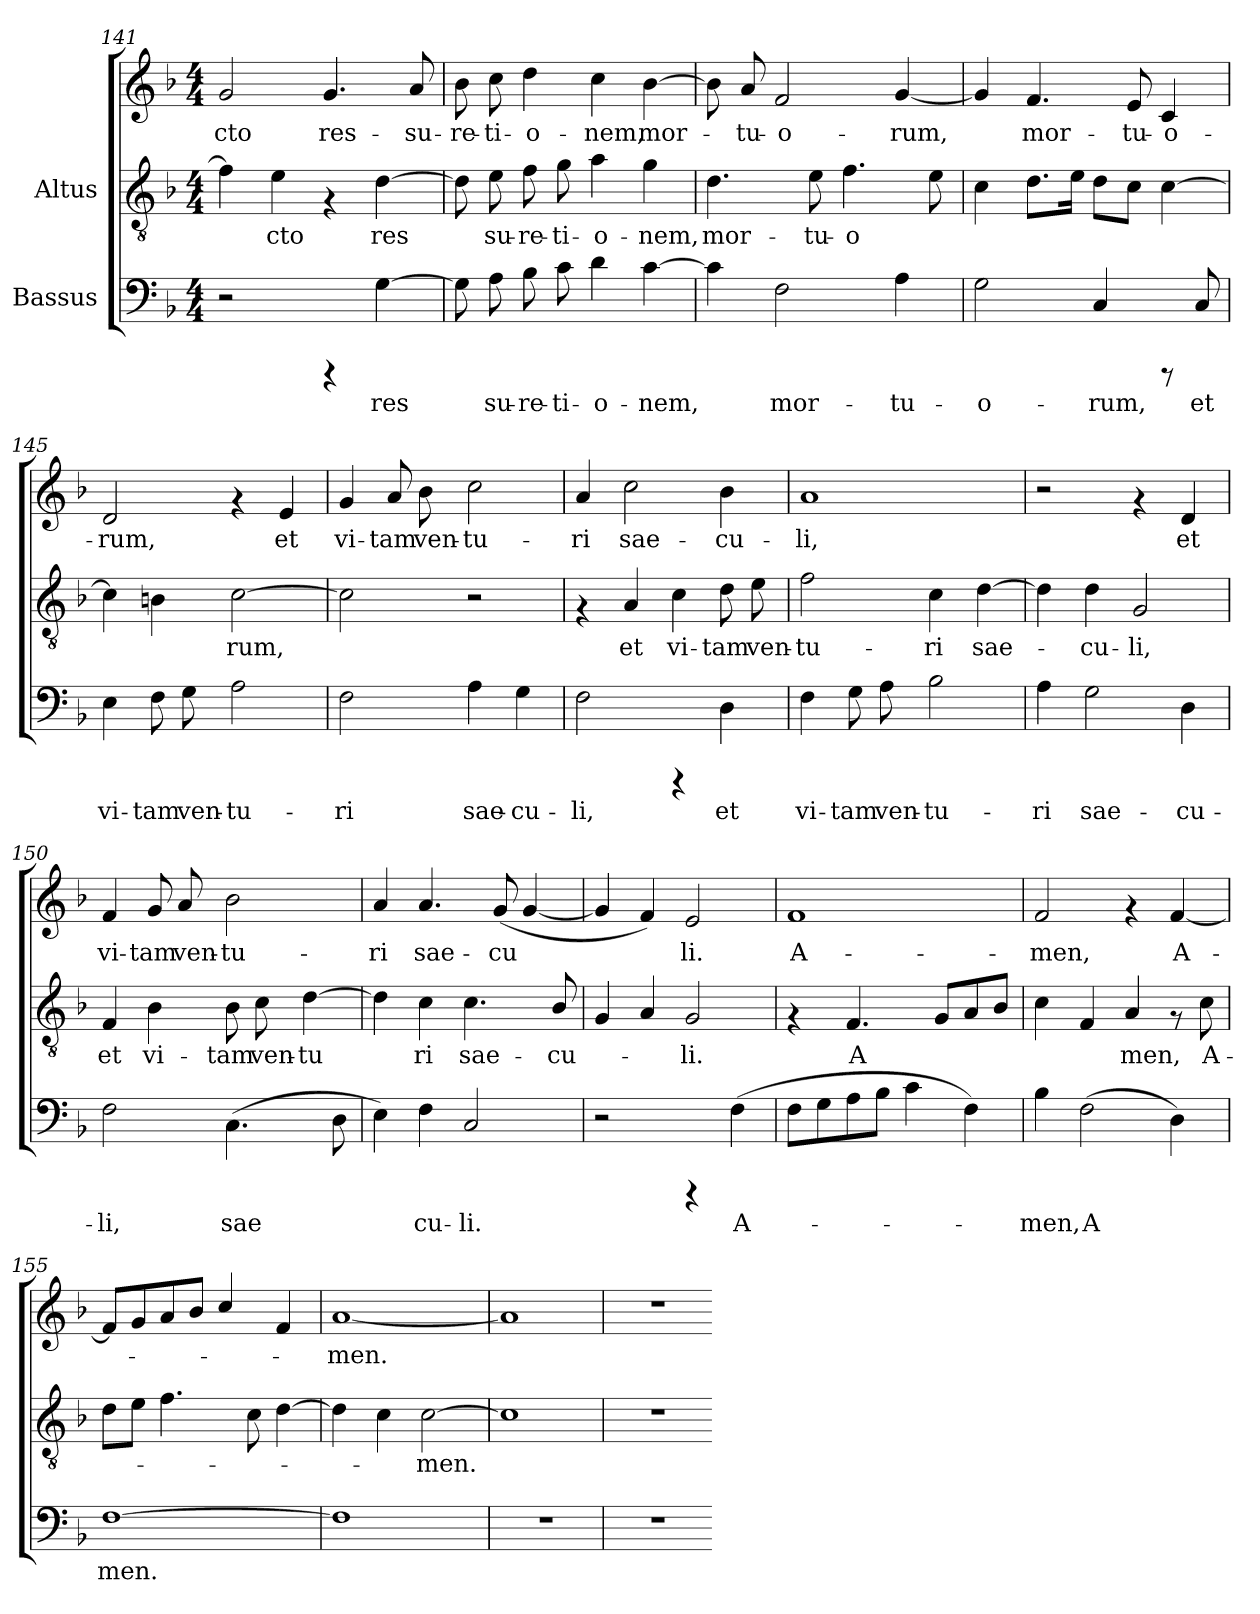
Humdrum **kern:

**kern	**text	**kern	**text	**kern	**text
*part2	*part2	*part1	*part1	*part1	*part1
*staff3	*staff3	*staff2	*staff2	*staff1	*staff1
*I"Bassus	*	*I"Altus	*	*	*
*clefF4	*	*clefGv2	*	*clefG2	*
*k[b-]	*	*k[b-]	*	*k[b-]	*
*F:	*	*F:	*	*F:	*
*M4/4	*	*M4/4	*	*M4/4	*
=141	=141	=141	=141	=141	=141
!	!	!	!LO:LY:b:cj	!	!LO:LY:b:cj
2r	.	4f\]	-	2g/	-cto
!	!	!	!LO:LY:b:cj	!	!
.	.	4e\	cto	.	.
!	!	!	!	!	!LO:LY:b:cj
4rCCC	.	4rF	.	4.g/	res-
!	!LO:LY:b:cj	!	!LO:LY:b:cj	!	!
[>4G\	res-	[>4d\	res-	.	.
!	!	!	!	!	!LO:LY:b:cj
.	.	.	.	8a/	-su-
=142	=142	=142	=142	=142	=142
!	!LO:LY:b:cj	!	!LO:LY:b:cj	!	!LO:LY:b:cj
8G\]	-	8d\]	-	8b-\	-re-
!	!LO:LY:b:cj	!	!LO:LY:b:cj	!	!LO:LY:b:cj
8A\	su-	8e\	su-	8cc\	-ti-
!	!LO:LY:b:cj	!	!LO:LY:b:cj	!	!LO:LY:b:cj
8B-\	-re-	8f\	-re-	4dd\	-o-
!	!LO:LY:b:cj	!	!LO:LY:b:cj	!	!
8c\	-ti-	8g\	-ti-	.	.
!	!LO:LY:b:cj	!	!LO:LY:b:cj	!	!LO:LY:b:cj
4d\	-o-	4a\	-o-	4cc\	-nem,
!	!LO:LY:b:cj	!	!LO:LY:b:cj	!	!LO:LY:b:cj
[>4c\	-nem,	4g\	-nem,	[>4b-\	mor-
=143	=143	=143	=143	=143	=143
!	!LO:LY:b:cj	!	!LO:LY:b:cj	!	!LO:LY:b:cj
4c\]	.	4.d\	mor-	8b-\]	.
!	!	!	!	!	!LO:LY:b:cj
.	.	.	.	8a/	tu-
!	!LO:LY:b:cj	!	!	!	!LO:LY:b:cj
2F\	mor-	.	.	2f/	-o-
!	!	!	!LO:LY:b:cj	!	!
.	.	8e\	-tu-	.	.
!	!	!	!LO:LY:b:cj	!	!
.	.	4.f\	-o-	.	.
!	!LO:LY:b:cj	!	!	!	!LO:LY:b:cj
4A\	-tu-	.	.	[<4g/	-rum,
!	!	!	!LO:LY:b:cj	!	!
.	.	8e\	--	.	.
=144	=144	=144	=144	=144	=144
!	!LO:LY:b:cj	!	!	!	!LO:LY:b:cj
2G\	-o-	4c\	.	4g/]	-
!	!	!	!	!	!LO:LY:b:cj
.	.	8.d\L	.	4.f/	mor-
.	.	16e\J	.	.	.
!	!LO:LY:b:cj	!	!	!	!
4C/	-rum,	8d\L	.	.	.
!	!	!	!	!	!LO:LY:b:cj
.	.	8c\J	.	8e/	-tu-
!	!	!	!	!	!LO:LY:b:cj
8rCCC	.	[>4c\	.	4c/	-o-
!	!LO:LY:b:cj	!	!	!	!
8C/	et	.	.	.	.
!!LO:LB:g=z
=145	=145	=145	=145	=145	=145
!	!LO:LY:b:cj	!	!LO:LY:b:cj	!	!LO:LY:b:cj
4E\	vi-	4c\]	.	2d/	-rum,
!	!LO:LY:b:cj	!	!LO:LY:b:cj	!	!
8F\	-tam	4Bn\	.	.	.
!	!LO:LY:b:cj	!	!	!	!
8G\	ven-	.	.	.	.
!	!LO:LY:b:cj	!	!LO:LY:b:cj	!	!
2A\	-tu-	[>2c\	rum,	4rf	.
!	!	!	!	!	!LO:LY:b:cj
.	.	.	.	4e/	et
=146	=146	=146	=146	=146	=146
!	!LO:LY:b:cj	!	!	!	!LO:LY:b:cj
2F\	-ri	2c\]	.	4g/	vi-
!	!	!	!	!	!LO:LY:b:cj
.	.	.	.	8a/	-tam
!	!	!	!	!	!LO:LY:b:cj
.	.	.	.	8b-\	ven-
!	!LO:LY:b:cj	!	!	!	!LO:LY:b:cj
4A\	sae-	2r	.	2cc\	-tu-
!	!LO:LY:b:cj	!	!	!	!
4G\	-cu-	.	.	.	.
=147	=147	=147	=147	=147	=147
!	!LO:LY:b:cj	!	!	!	!LO:LY:b:cj
2F\	-li,	4rF	.	4a/	-ri
!	!	!	!LO:LY:b:cj	!	!LO:LY:b:cj
.	.	4A/	-et	2cc\	sae-
!	!	!	!LO:LY:b:cj	!	!
4rCCC	.	4c\	vi-	.	.
!	!LO:LY:b:cj	!	!LO:LY:b:cj	!	!LO:LY:b:cj
4D\	et	8d\	-tam	4b-\	-cu-
!	!	!	!LO:LY:b:cj	!	!
.	.	8e\	ven-	.	.
=148	=148	=148	=148	=148	=148
!	!LO:LY:b:cj	!	!LO:LY:b:cj	!	!LO:LY:b:cj
4F\	vi-	2f\	tu-	1a	-li,
!	!LO:LY:b:cj	!	!	!	!
8G\	-tam	.	.	.	.
!	!LO:LY:b:cj	!	!	!	!
8A\	ven-	.	.	.	.
!	!LO:LY:b:cj	!	!LO:LY:b:cj	!	!
2B-\	-tu-	4c\	-ri	.	.
!	!	!	!LO:LY:b:cj	!	!
.	.	[>4d\	sae-	.	.
!!LO:PB:g=z
=149	=149	=149	=149	=149	=149
!	!LO:LY:b:cj	!	!LO:LY:b:cj	!	!
4A\	-ri	4d\]	.	2r	.
!	!LO:LY:b:cj	!	!LO:LY:b:cj	!	!
2G\	sae-	4d\	cu-	.	.
!	!	!	!LO:LY:b:cj	!	!
.	.	2G/	-li,	4rf	.
!	!LO:LY:b:cj	!	!	!	!LO:LY:b:cj
4D\	-cu-	.	.	4d/	-et
=150	=150	=150	=150	=150	=150
!	!LO:LY:b:cj	!	!LO:LY:b:cj	!	!LO:LY:b:cj
2F\	-li,	4F/	-et	4f/	vi-
!	!	!	!LO:LY:b:cj	!	!LO:LY:b:cj
.	.	4B-\	vi-	8g/	-tam
!	!	!	!	!	!LO:LY:b:cj
.	.	.	.	8a/	ven-
!	!LO:LY:b:cj	!	!LO:LY:b:cj	!	!LO:LY:b:cj
(>4.C\	sae-	8B-\	-tam	2b-\	-tu-
!	!	!	!LO:LY:b:cj	!	!
.	.	8c\	ven-	.	.
!	!	!	!LO:LY:b:cj	!	!
.	.	[>4d\	-tu-	.	.
!	!LO:LY:b:cj	!	!	!	!
8D\	--	.	.	.	.
=151	=151	=151	=151	=151	=151
!	!LO:LY:b:cj	!	!LO:LY:b:cj	!	!LO:LY:b:cj
4E\)	-	4d\]	-	4a/	-ri
!	!LO:LY:b:cj	!	!LO:LY:b:cj	!	!LO:LY:b:cj
4F\	cu-	4c\	ri	4.a/	sae-
!	!LO:LY:b:cj	!	!LO:LY:b:cj	!	!
2C/	-li.	4.c\	sae-	.	.
!	!	!	!	!	!LO:LY:b:cj
.	.	.	.	(<8g/	-cu-
!	!	!	!	!	!LO:LY:b:cj
.	.	.	.	[<4g/	--
!	!	!	!LO:LY:b:cj	!	!
.	.	8B-/	-cu-	.	.
=152	=152	=152	=152	=152	=152
!	!	!	!LO:LY:b:cj	!	!LO:LY:b:cj
2r	.	4G/	.	4g/]	-
!	!	!	!LO:LY:b:cj	!	!LO:LY:b:cj
.	.	4A/	.	4f/)	.
!	!	!	!LO:LY:b:cj	!	!LO:LY:b:cj
4rCCC	.	2G/	li.	2e/	li.
!	!LO:LY:b:cj	!	!	!	!
(>4F\	A-	.	.	.	.
=153	=153	=153	=153	=153	=153
!	!	!	!	!	!LO:LY:b:cj
8F\L	.	4rF	.	1f	A-
8G\	.	.	.	.	.
!	!	!	!LO:LY:b:cj	!	!
8A\	.	4.F/	-A-	.	.
8B-\J	.	.	.	.	.
4c\	.	.	.	.	.
!	!	!	!LO:LY:b:cj	!	!
.	.	8G/L	--	.	.
!	!	!	!LO:LY:b:cj	!	!
4F\)	.	8A/	--	.	.
!	!	!	!LO:LY:b:cj	!	!
.	.	8B-/J	--	.	.
!!LO:LB:g=z
=154	=154	=154	=154	=154	=154
!	!LO:LY:b:cj	!	!LO:LY:b:cj	!	!LO:LY:b:cj
4B-\	-men,	4c\	-	2f/	-men,
!	!LO:LY:b:cj	!	!LO:LY:b:cj	!	!
(>2F\	A-	4F/	.	.	.
!	!	!	!LO:LY:b:cj	!	!
.	.	4A/	men,	4rf	.
!	!LO:LY:b:cj	!	!	!	!LO:LY:b:cj
4D\)	--	8rF	.	[<4f/	A-
!	!	!	!LO:LY:b:cj	!	!
.	.	8c\	A-	.	.
=155	=155	=155	=155	=155	=155
!	!LO:LY:b:cj	!	!	!	!
[>1F	-men.	8d\L	.	8f/L]	.
.	.	8e\J	.	8g/	.
.	.	4.f\	.	8a/	.
.	.	.	.	8b-/J	.
.	.	.	.	4cc/	.
.	.	8c\	.	.	.
.	.	[>4d\	.	4f/	.
=156	=156	=156	=156	=156	=156
!	!	!	!LO:LY:b:cj	!	!LO:LY:b:cj
1F]	.	4d\]	.	[<1a	-men.
!	!	!	!LO:LY:b:cj	!	!
.	.	4c\	.	.	.
!	!	!	!LO:LY:b:cj	!	!
.	.	[>2c\	men.	.	.
=157	=157	=157	=157	=157	=157
1r	.	1c]	.	1a]	.
=158	=158	=158	=158	=158	=158
1r	.	1r	.	1r	.
=	==	==	==	==	==
*-	*-	*-	*-	*-	*-
